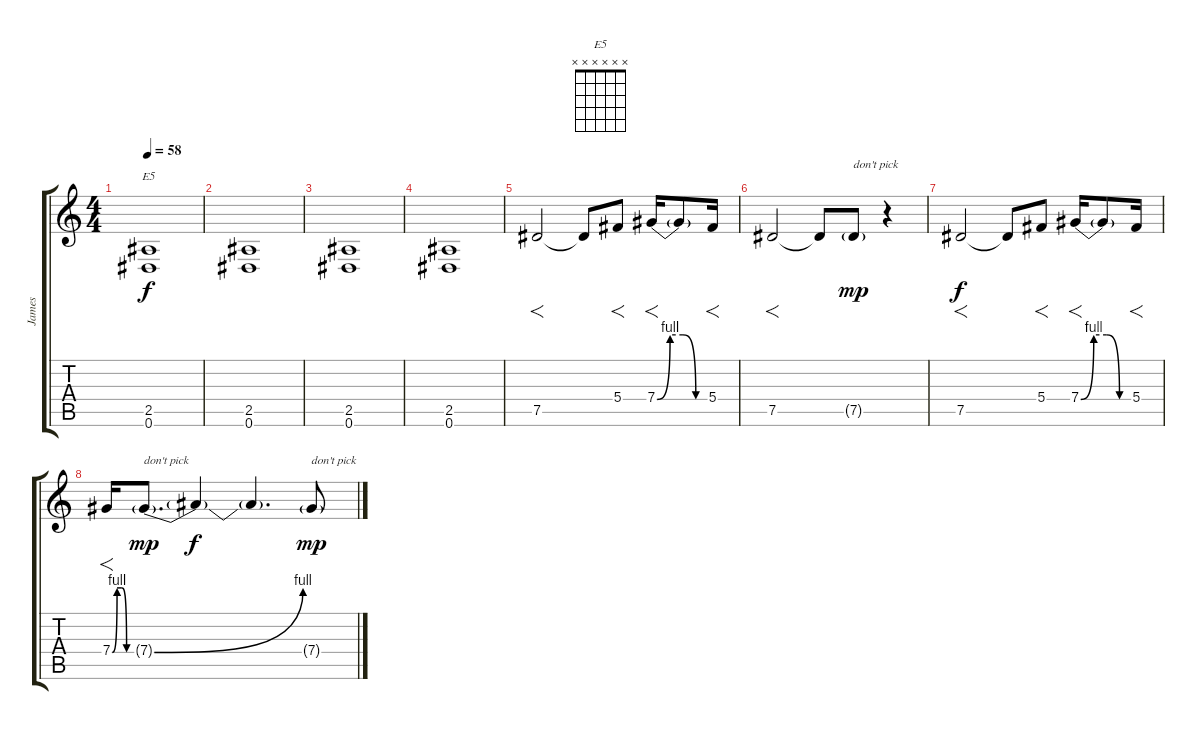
\track ("James " "James ") {instrument distortionguitar}
\staff {score tabs}
\tuning (Eb4 Bb3 Gb3 Db3 Ab2 Eb2) {hide}
\chord ("E5" x x x x x x)
\ts (4 4)
\tempo 58
\clef g2
\ks c
(2.5 0.6).1{ch "E5" dy f} |
(2.5 0.6).1 |
(2.5 0.6).1 |
(2.5 0.6).1 |
7.5.2{f} 7.5{t}.8 5.4.8{f} 7.4{be (custom 0 0 15 4 30 4 45 0 60 0)}.16{f} 7.4{t}.8 5.4.16{f} |
7.5.2{f} 7.5{t}.8 7.5{g}.8{txt "don't pick" dy mp} r.4 |
7.5.2{f dy f} 7.5{t}.8 5.4.8{f} 7.4{be (custom 0 0 15 4 30 4 45 0 60 0)}.16{f} 7.4{t}.8 5.4.16{f} |
7.4{be (custom 0 0 15 4 30 4 45 0 60 0)}.16{f} 7.4{be (bend 0 0 60 4) g}.8{d txt "don't pick" dy mp} 7.4{t}.4{dy f} 7.4{t}.4{d} 7.4{g}.8{txt "don't pick" dy mp}
